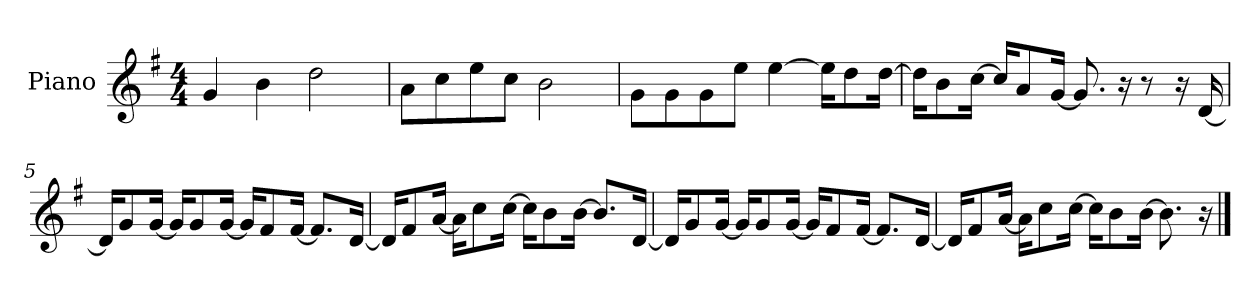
**kern
*part1
*staff1
*I"Piano
*I'P-no
*clefG2
*k[f#]
*M4/4
*MM90
=1
4g/
4b\
2dd\
=2
8a\L
8cc\
8ee\
8cc\J
2b\
=3
8g\L
8g\
8g\
8ee\J
[4ee\
16ee\KL]
8dd\
[16dd\Jk
=4
16dd\KL]
8b\
[16cc\Jk
16cc/KL]
8a/
[16g/Jk
8.g/]
16r
8r
16r
[16d/
=5
16d/KL]
8g/
[16g/Jk
16g/KL]
8g/
[16g/Jk
16g/KL]
8f#/
[16f#/Jk
8.f#/L]
[16d/Jk
!!LO:LB:g=z
=6
16d/KL]
8f#/
[16a/Jk
16a\KL]
8cc\
[16cc\Jk
16cc\KL]
8b\
[16b\Jk
8.b/L]
[16d/Jk
=7
16d/KL]
8g/
[16g/Jk
16g/KL]
8g/
[16g/Jk
16g/KL]
8f#/
[16f#/Jk
8.f#/L]
[16d/Jk
=8
16d/KL]
8f#/
[16a/Jk
16a\KL]
8cc\
[16cc\Jk
16cc\KL]
8b\
[16b\Jk
8.b\]
16r
==
*-
